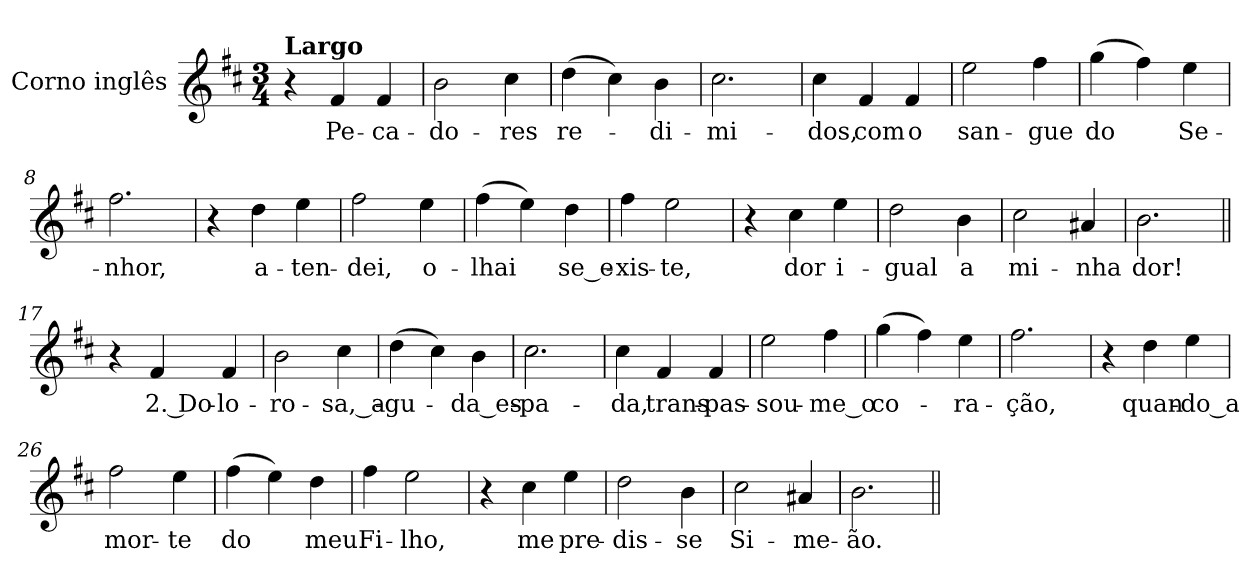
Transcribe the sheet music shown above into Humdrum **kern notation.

**kern	**text
*part1	*part1
*staff1	*staff1
*I"Corno inglês	*
*I'Co. in.	*
!!LO:PB:g=z
*clefG2	*
*ITrd4c7	*
*k[f#]	*
*e:	*
*M3/4	*
*MM50	*
=1	=1
!LO:TX:a:B:t=Largo	!
4r	.
*MM92	*
!	!LO:LY:b:color=#000000
4Bi/	Pe-
!	!LO:LY:b:color=#000000
4Bi/	-ca-
=2	=2
!	!LO:LY:b:color=#000000
2ei\	-do-
!	!LO:LY:b:color=#000000
4f#i\	-res
=3	=3
!	!LO:LY:b:color=#000000
(4gi\	re-
4f#i\)	.
!	!LO:LY:b:color=#000000
4ei\	-di-
=4	=4
!	!LO:LY:b:color=#000000
2.f#i\	-mi-
=5	=5
!	!LO:LY:b:color=#000000
4f#i\	-dos,
!	!LO:LY:b:color=#000000
4Bi/	com
!	!LO:LY:b:color=#000000
4Bi/	o
=6	=6
!	!LO:LY:b:color=#000000
2ai\	san-
!	!LO:LY:b:color=#000000
4bi\	-gue
=7	=7
!	!LO:LY:b:color=#000000
(4cci\	do
4bi\)	.
!	!LO:LY:b:color=#000000
4ai\	Se-
=8	=8
!	!LO:LY:b:color=#000000
2.bi\	-nhor,
!!LO:LB:g=z
=9	=9
4r	.
!	!LO:LY:b:color=#000000
4gi\	a-
!	!LO:LY:b:color=#000000
4ai\	-ten-
=10	=10
!	!LO:LY:b:color=#000000
2bi\	-dei,
!	!LO:LY:b:color=#000000
4ai\	o-
=11	=11
!	!LO:LY:b:color=#000000
(4bi\	-lhai
4ai\)	.
!	!LO:LY:b:color=#000000
4gi\	se_e-
=12	=12
!	!LO:LY:b:color=#000000
4bi\	-xis-
!	!LO:LY:b:color=#000000
2ai\	-te,
=13	=13
4r	.
!	!LO:LY:b:color=#000000
4f#i\	dor
!	!LO:LY:b:color=#000000
4ai\	i-
=14	=14
!	!LO:LY:b:color=#000000
2gi\	-gual
!	!LO:LY:b:color=#000000
4ei\	a
=15	=15
!	!LO:LY:b:color=#000000
2f#i\	mi-
!	!LO:LY:b:color=#000000
4d#Xi/	-nha
=16	=16
!	!LO:LY:b:color=#000000
2.ei\	dor!
!!LO:LB:g=z
=17||	=17||
4r	.
!	!LO:LY:b:color=#000000
4Bi/	2. Do-
!	!LO:LY:b:color=#000000
4Bi/	-lo-
=18	=18
!	!LO:LY:b:color=#000000
2ei\	-ro-
!	!LO:LY:b:color=#000000
4f#i\	-sa,_a-
=19	=19
!	!LO:LY:b:color=#000000
(4gi\	-gu-
4f#i\)	.
!	!LO:LY:b:color=#000000
4ei\	-da_es-
=20	=20
!	!LO:LY:b:color=#000000
2.f#i\	-pa-
=21	=21
!	!LO:LY:b:color=#000000
4f#i\	-da,
!	!LO:LY:b:color=#000000
4Bi/	trans-
!	!LO:LY:b:color=#000000
4Bi/	-pas-
=22	=22
!	!LO:LY:b:color=#000000
2ai\	-sou-
!	!LO:LY:b:color=#000000
4bi\	-me_o
=23	=23
!	!LO:LY:b:color=#000000
(4cci\	co-
4bi\)	.
!	!LO:LY:b:color=#000000
4ai\	-ra-
=24	=24
!	!LO:LY:b:color=#000000
2.bi\	-ção,
!!LO:LB:g=z
=25	=25
4r	.
!	!LO:LY:b:color=#000000
4gi\	quan-
!	!LO:LY:b:color=#000000
4ai\	-do_a
=26	=26
!	!LO:LY:b:color=#000000
2bi\	mor-
!	!LO:LY:b:color=#000000
4ai\	-te
=27	=27
!	!LO:LY:b:color=#000000
(4bi\	do
4ai\)	.
!	!LO:LY:b:color=#000000
4gi\	meu
=28	=28
!	!LO:LY:b:color=#000000
4bi\	Fi-
!	!LO:LY:b:color=#000000
2ai\	-lho,
=29	=29
4r	.
!	!LO:LY:b:color=#000000
4f#i\	me
!	!LO:LY:b:color=#000000
4ai\	pre-
=30	=30
!	!LO:LY:b:color=#000000
2gi\	-dis-
!	!LO:LY:b:color=#000000
4ei\	-se
=31	=31
!	!LO:LY:b:color=#000000
2f#i\	Si-
!	!LO:LY:b:color=#000000
4d#Xi/	-me-
=32	=32
!	!LO:LY:b:color=#000000
2.ei\	-ão.
=||	=||
*-	*-
